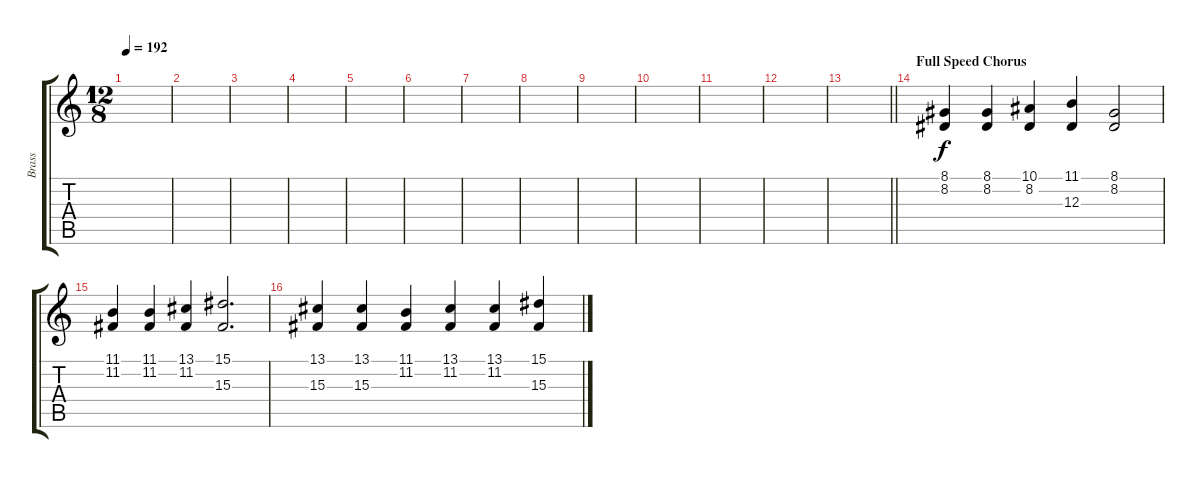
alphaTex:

\track ("Brass" "Brass") {instrument brasssection}
\staff {score tabs}
\tuning (C4 G3 Eb3 Bb2 F2 C2) {hide}
\ts (12 8)
\tempo 192
\clef g2
\ks c
|
|
|
|
|
|
|
|
|
|
|
|
\barLineRight lightlight
|
\section ("" "Full Speed Chorus")
(8.1 8.2).4 (8.1 8.2).4 (10.1 8.2).4 (11.1 12.3).4 (8.1 8.2).2 |
(11.1 11.2).4 (11.1 11.2).4 (13.1 11.2).4 (15.1 15.3).2{d} |
(13.1 15.3).4 (13.1 15.3).4 (11.1 11.2).4 (13.1 11.2).4 (13.1 11.2).4 (15.1 15.3).4
